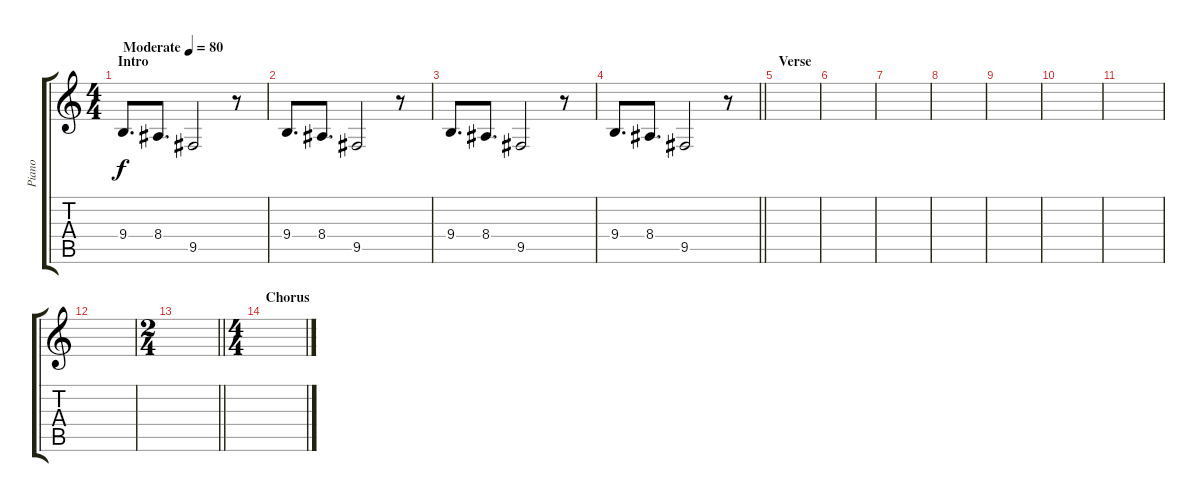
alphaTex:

\track ("Piano" "Piano") {instrument electricgrandpiano}
\staff {score tabs}
\tuning (E4 B3 G3 D3 A2 E2) {hide}
\ts (4 4)
\section ("" "Intro")
\tempo (80 "Moderate")
\clef g2
\ks c
9.4.8{d dy f instrument electricgrandpiano} 8.4.8{d} 9.5.2 r.8 |
9.4.8{d} 8.4.8{d} 9.5.2 r.8 |
9.4.8{d} 8.4.8{d} 9.5.2 r.8 |
\barLineRight lightlight
9.4.8{d} 8.4.8{d} 9.5.2 r.8 |
\section ("" "Verse")
|
|
|
|
|
|
|
|
\ts (2 4)
\barLineRight lightlight
|
\ts (4 4)
\section ("" "Chorus")
